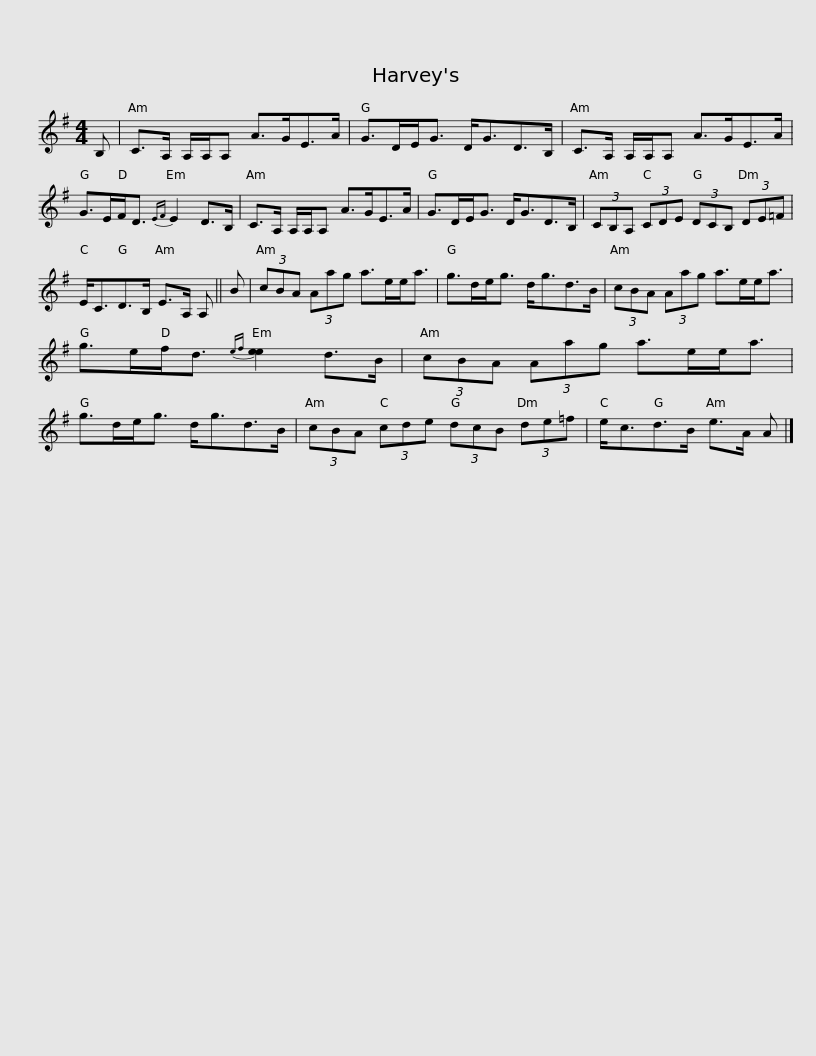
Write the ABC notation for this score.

X:1
L:1/8
M:4/4
I:linebreak $
K:G
V:1 treble
V:1
 B, | C>A, A,/A,/A, A>GE>A | G>DE<G D<GD>B, | C>A, A,/A,/A, A>GE>A | G>EF<D{EF} E2 D>B, |$ %5
 C>A, A,/A,/A, A>GE>A | G>DE<G D<GD>B, | (3CB,A, (3CDE (3DCB, (3DE=F | E<CD>B, E>A, A, ||$ B | %10
 (3cBA (3Aag a>ee<a | g>de<g d<gd>B | (3cBA (3Aag a>ee<a | g>ef<d{ef} [ee]2 d>B |$ (3cBA (3Aag a>ee<a | %15
 g>de<g d<gd>B | (3cBA (3cde (3dcB (3de=f | e<cd>B e>A A |] %18
